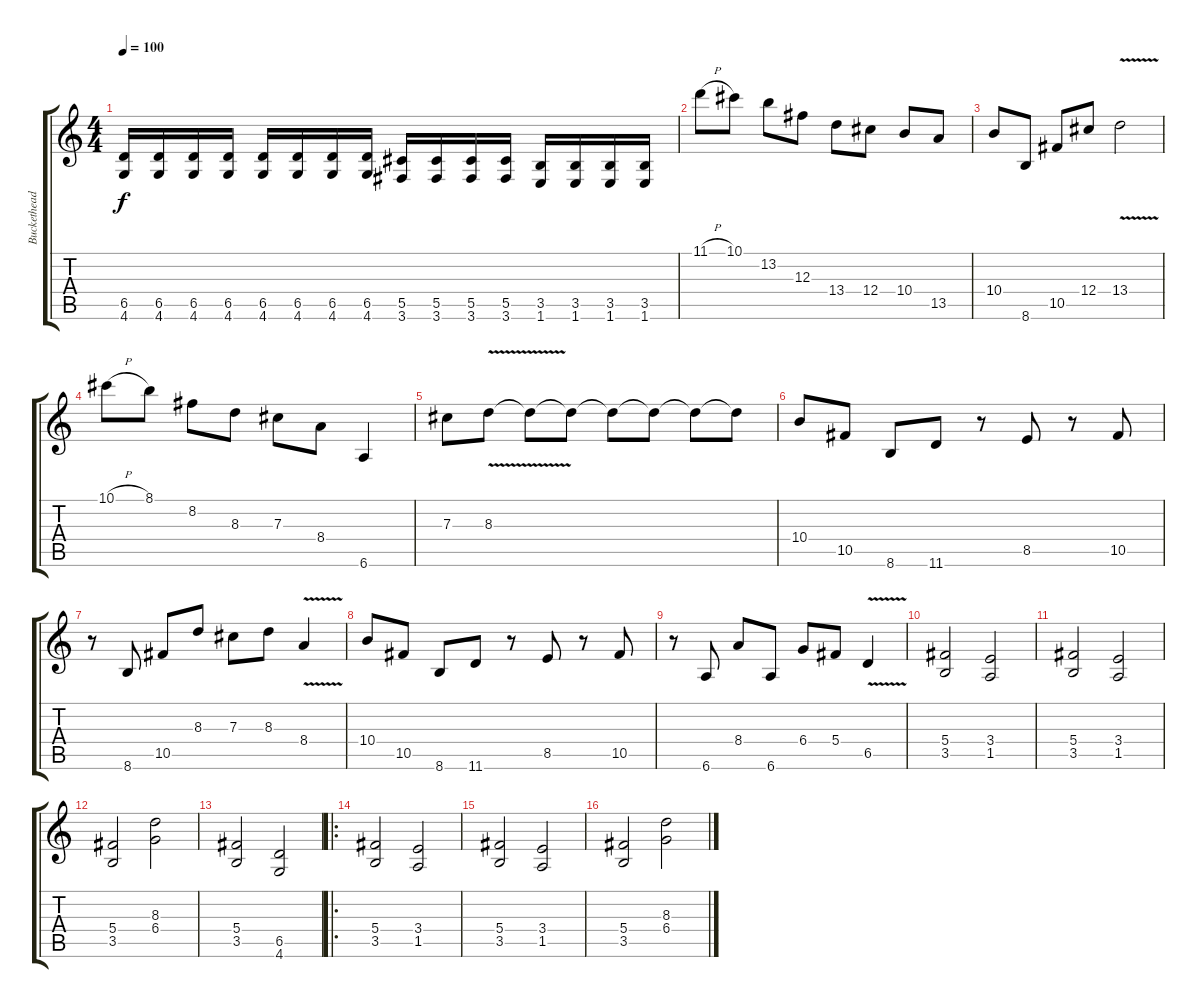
\track ("Buckethead (Rythm)" "Buckethead") {instrument distortionguitar}
\staff {score tabs}
\tuning (Eb4 Bb3 Gb3 Db3 Ab2 Eb2) {hide}
\ts (4 4)
\tempo 100
\clef g2
\ks c
(6.5 4.6).16{dy f} (6.5 4.6).16 (6.5 4.6).16 (6.5 4.6).16 (6.5 4.6).16 (6.5 4.6).16 (6.5 4.6).16 (6.5 4.6).16 (5.5 3.6).16 (5.5 3.6).16 (5.5 3.6).16 (5.5 3.6).16 (3.5 1.6).16 (3.5 1.6).16 (3.5 1.6).16 (3.5 1.6).16 |
11.1{h}.8 10.1.8 13.2.8 12.3.8 13.4.8 12.4.8 10.4.8 13.5.8 |
10.4.8 8.6.8 10.5.8 12.4.8 13.4{v}.2 |
10.1{h}.8 8.1.8 8.2.8 8.3.8 7.3.8 8.4.8 6.6.4 |
7.3.8 8.3{v}.8 8.3{t}.8 8.3{t}.8 8.3{t}.8 8.3{t}.8 8.3{t}.8 8.3{t}.8 |
10.4.8 10.5.8 8.6.8 11.6.8 r.8 8.5.8 r.8 10.5.8 |
r.8 8.6.8 10.5.8 8.3.8 7.3.8 8.3.8 8.4{v}.4 |
10.4.8 10.5.8 8.6.8 11.6.8 r.8 8.5.8 r.8 10.5.8 |
r.8 6.6.8 8.4.8 6.6.8 6.4.8 5.4.8 6.5{v}.4 |
(5.4 3.5).2 (3.4 1.5).2 |
(5.4 3.5).2 (3.4 1.5).2 |
(5.4 3.5).2 (8.3 6.4).2 |
(5.4 3.5).2 (6.5 4.6).2 |
\ro
(5.4 3.5).2 (3.4 1.5).2 |
(5.4 3.5).2 (3.4 1.5).2 |
(5.4 3.5).2 (8.3 6.4).2
